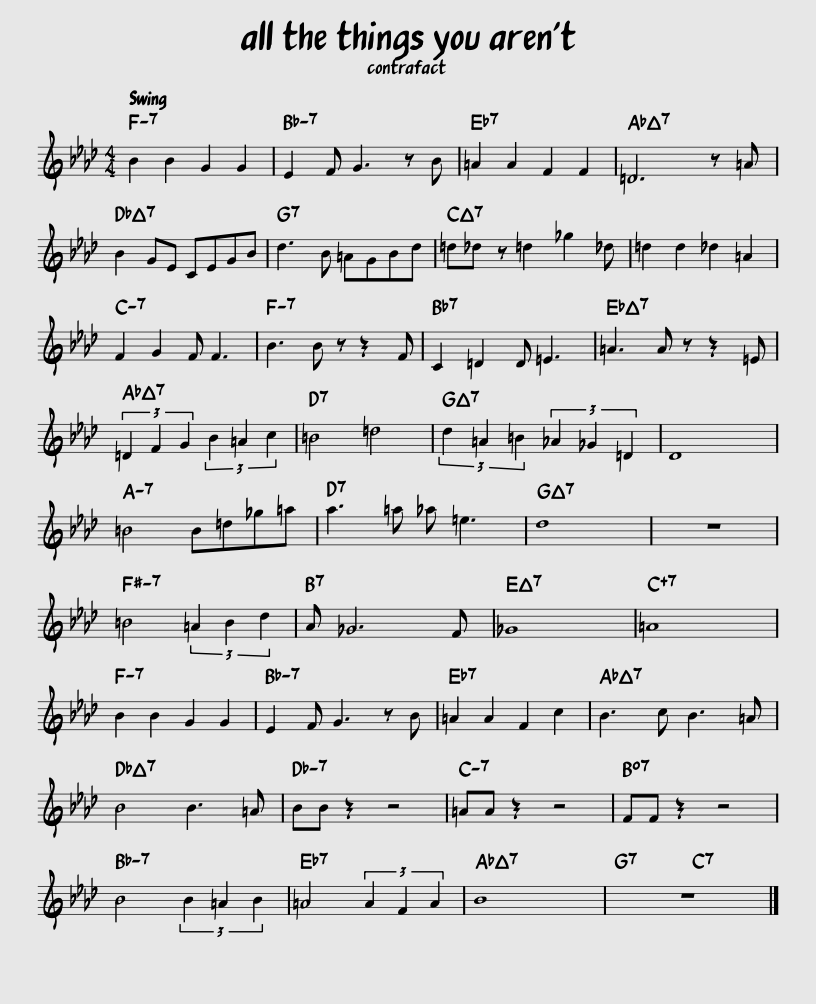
X:1
L:1/8
M:4/4
I:linebreak $
K:Ab
V:1 treble
V:1
 B2 B2 G2 G2 | E2 F G3 z B | =A2 A2 F2 F2 | =D6 z =A |$ B2 GE CEGB | %5
 d3 B =AGBd | =d_d z =d2 _g2 _d | =d2 d2 _d2 =A2 |$ F2 G2 F F3 | B3 B z z2 F | %10
 C2 =D2 D =E3 | =A3 A z z2 =E |$ (3=D2 F2 G2 (3B2 =A2 c2 | =B4 =d4 | (3d2 =A2 =B2 (3_A2 _G2 =D2 | %15
 D8 |$ =B4 B=d_g=a | a3 =a _a =e3 | d8 | z8 |$ %20
 =B4 (3=A2 B2 d2 | A _G6 F | _G8 | =A8 |$ B2 B2 G2 G2 | %25
 E2 F G3 z B | =A2 A2 F2 c2 | B3 c B3 =A |$ B4 B3 =A | BB z2 z4 | %30
 =AA z2 z4 | FF z2 z4 |$ B4 (3B2 =A2 B2 | =A4 (3A2 F2 A2 | B8 | %35
 z8 |] %36
